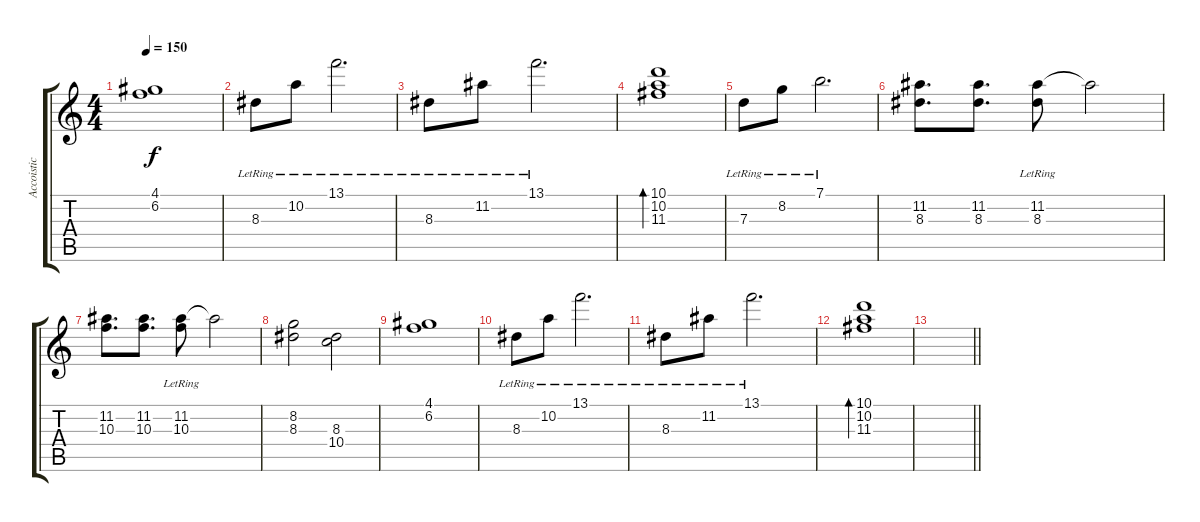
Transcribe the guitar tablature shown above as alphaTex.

\track ("Accoistic Guitar" "Accoistic ") {instrument acousticguitarsteel}
\staff {score tabs}
\tuning (E4 B3 G3 D3 A2 E2) {hide}
\ts (4 4)
\tempo 150
\clef g2
\ks c
(4.1 6.2).1{dy f} |
8.3{lr}.8 10.2{lr}.8 13.1{lr}.2{d} |
8.3{lr}.8 11.2{lr}.8 13.1{lr}.2{d} |
(10.1 10.2 11.3).1{bd 240} |
7.3{lr}.8 8.2{lr}.8 7.1{lr}.2{d} |
(11.2 8.3).8{d} (11.2 8.3).8{d} (11.2{lr} 8.3{lr}).8 11.2{t}.2 |
(11.2 10.3).8{d} (11.2 10.3).8{d} (11.2{lr} 10.3{lr}).8 11.2{t}.2 |
(8.2 8.3).2 (8.3 10.4).2 |
(4.1 6.2).1 |
8.3{lr}.8 10.2{lr}.8 13.1{lr}.2{d} |
8.3{lr}.8 11.2{lr}.8 13.1{lr}.2{d} |
(10.1 10.2 11.3).1{bd 240} |
\barLineRight lightlight
